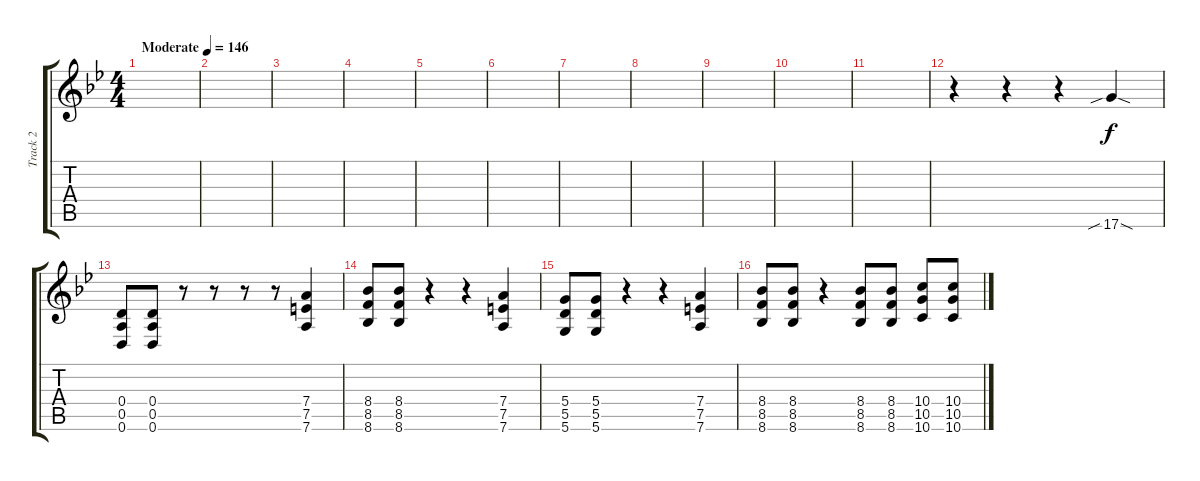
\track ("Track 2" "Track 2") {instrument distortionguitar}
\staff {score tabs}
\tuning (E4 B3 G3 D3 A2 D2) {hide}
\ts (4 4)
\tempo (146 "Moderate")
\clef g2
\ks bb
|
|
|
|
|
|
|
|
|
|
|
r.4 r.4 r.4 17.6{sib sod}.4 |
(0.4 0.5 0.6).8 (0.4 0.5 0.6).8 r.8 r.8 r.8 r.8 (7.4 7.5 7.6).4 |
(8.4 8.5 8.6).8 (8.4 8.5 8.6).8 r.4 r.4 (7.4 7.5 7.6).4 |
(5.4 5.5 5.6).8 (5.4 5.5 5.6).8 r.4 r.4 (7.4 7.5 7.6).4 |
(8.4 8.5 8.6).8 (8.4 8.5 8.6).8 r.4 (8.4 8.5 8.6).8 (8.4 8.5 8.6).8 (10.4 10.5 10.6).8 (10.4 10.5 10.6).8
